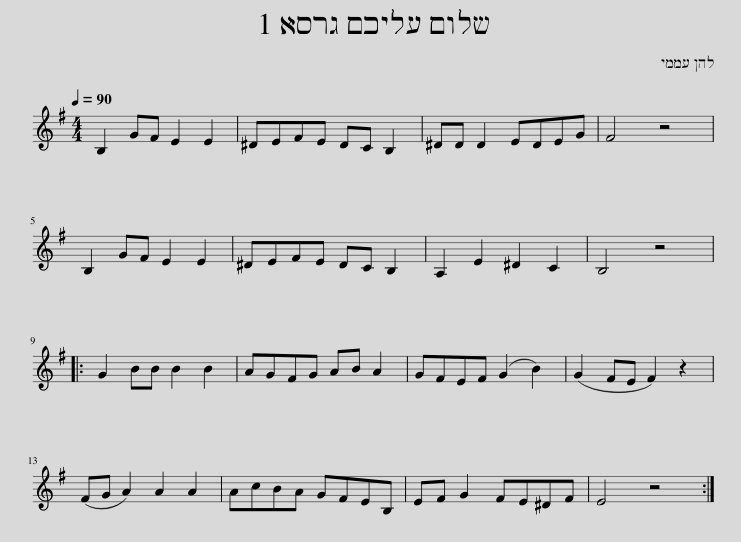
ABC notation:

X:1
L:1/8
Q:1/4=90
M:4/4
I:linebreak $
K:none
V:1 treble transpose=-2
V:1
[K:G] B,2 GF E2 E2 | ^DEFE DC B,2 | ^DD D2 EDEG | F4 z4 |$ B,2 GF E2 E2 | %5
 ^DEFE DC B,2 | A,2 E2 ^D2 C2 | B,4 z4 |:$ G2 BB B2 B2 | AGFG AB A2 | %10
 GFEF (G2 B2) | (G2 FE F2) z2 |$ (FG A2) A2 A2 | AcBA GFEB, | EF G2 FE^DF | %15
 E4 z4 :| %16
